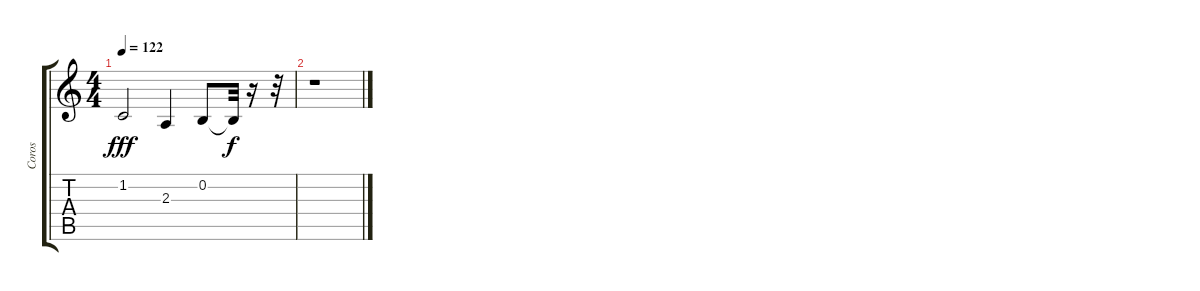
\track ("Coros" "Coros") {instrument choiraahs}
\staff {score tabs}
\tuning (E4 B3 G3 D3 A2 E2) {hide}
\ts (4 4)
\tempo 122
\clef g2
\ks c
1.2.2{dy fff volume 2} 2.3.4{volume 1} 0.2.8{volume 0} 0.2{t}.32{dy f} r.16 r.32 |
r.1
